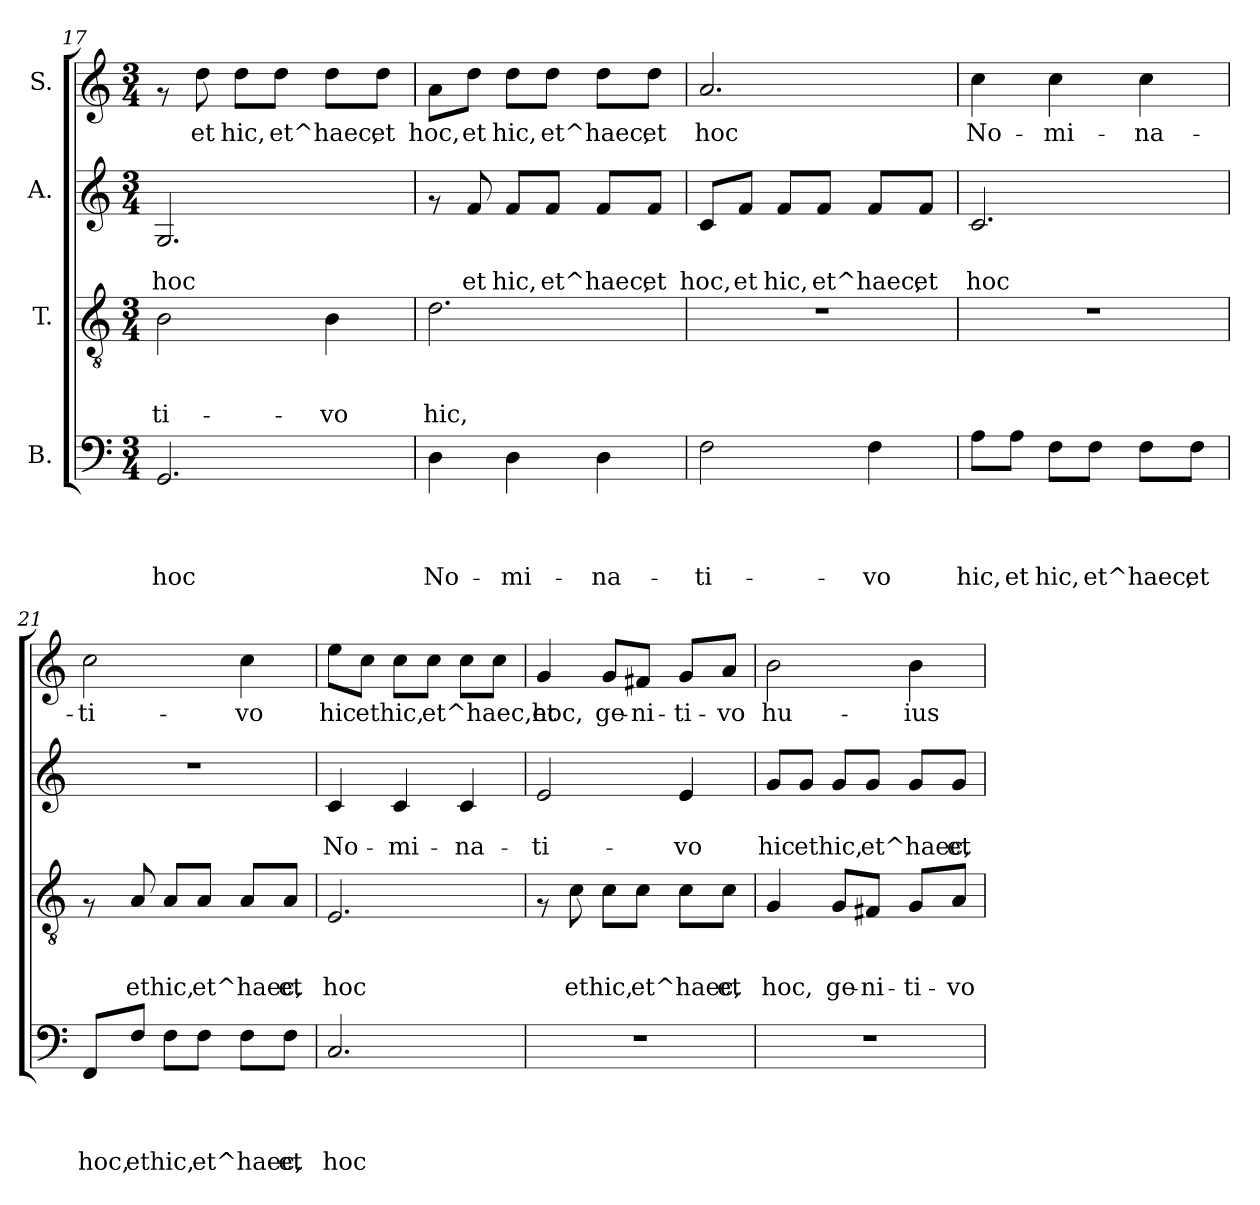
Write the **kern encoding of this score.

**kern	**text	**text	**text	**text	**kern	**text	**text	**text	**kern	**text	**text	**kern	**text
*part4	*part4	*part4	*part4	*part4	*part3	*part3	*part3	*part3	*part2	*part2	*part2	*part1	*part1
*staff4	*staff4	*staff4	*staff4	*staff4	*staff3	*staff3	*staff3	*staff3	*staff2	*staff2	*staff2	*staff1	*staff1
*I"B.	*	*	*	*	*I"T.	*	*	*	*I"A.	*	*	*I"S.	*
*clefF4	*	*	*	*	*clefGv2	*	*	*	*clefG2	*	*	*clefG2	*
*k[]	*	*	*	*	*k[]	*	*	*	*k[]	*	*	*k[]	*
*C:	*	*	*	*	*C:	*	*	*	*C:	*	*	*C:	*
*M3/4	*	*	*	*	*M3/4	*	*	*	*M3/4	*	*	*M3/4	*
=17	=17	=17	=17	=17	=17	=17	=17	=17	=17	=17	=17	=17	=17
!	!	!	!	!LO:LY:b	!	!	!	!LO:LY:b	!	!	!LO:LY:b	!	!
2.GG/	.	.	.	hoc	2B\	.	.	-ti-	2.G/	.	hoc	8rf	.
!	!	!	!	!	!	!	!	!	!	!	!	!	!LO:LY:b
.	.	.	.	.	.	.	.	.	.	.	.	8dd\	et
!	!	!	!	!	!	!	!	!	!	!	!	!	!LO:LY:b
.	.	.	.	.	.	.	.	.	.	.	.	8dd\L	hic,
!	!	!	!	!	!	!	!	!	!	!	!	!	!LO:LY:b
.	.	.	.	.	.	.	.	.	.	.	.	8dd\J	et^haec,
!	!	!	!	!	!	!	!	!LO:LY:b	!	!	!	!	!
.	.	.	.	.	4B\	.	.	-vo	.	.	.	8dd\L	.
!	!	!	!	!	!	!	!	!	!	!	!	!	!LO:LY:b
.	.	.	.	.	.	.	.	.	.	.	.	8dd\J	et
=18	=18	=18	=18	=18	=18	=18	=18	=18	=18	=18	=18	=18	=18
!	!	!	!	!LO:LY:b	!	!	!	!LO:LY:b	!	!	!	!	!LO:LY:b
4D\	.	.	.	No-	2.d\	.	.	hic,	8rf	.	.	8a\L	hoc,
!	!	!	!	!	!	!	!	!	!	!	!LO:LY:b	!	!LO:LY:b
.	.	.	.	.	.	.	.	.	8f/	.	et	8dd\J	et
!	!	!	!	!LO:LY:b	!	!	!	!	!	!	!LO:LY:b	!	!LO:LY:b
4D\	.	.	.	-mi-	.	.	.	.	8f/L	.	hic,	8dd\L	hic,
!	!	!	!	!	!	!	!	!	!	!	!LO:LY:b	!	!LO:LY:b
.	.	.	.	.	.	.	.	.	8f/J	.	et^haec,	8dd\J	et^haec,
!	!	!	!	!LO:LY:b	!	!	!	!	!	!	!	!	!
4D\	.	.	.	-na-	.	.	.	.	8f/L	.	.	8dd\L	.
!	!	!	!	!	!	!	!	!	!	!	!LO:LY:b	!	!LO:LY:b
.	.	.	.	.	.	.	.	.	8f/J	.	et	8dd\J	et
=19	=19	=19	=19	=19	=19	=19	=19	=19	=19	=19	=19	=19	=19
!	!	!	!	!LO:LY:b	!	!	!	!	!	!	!LO:LY:b	!	!LO:LY:b
2F\	.	.	.	-ti-	2.r	.	.	.	8c/L	.	hoc,	2.a/	hoc
!	!	!	!	!	!	!	!	!	!	!	!LO:LY:b	!	!
.	.	.	.	.	.	.	.	.	8f/J	.	et	.	.
!	!	!	!	!	!	!	!	!	!	!	!LO:LY:b	!	!
.	.	.	.	.	.	.	.	.	8f/L	.	hic,	.	.
!	!	!	!	!	!	!	!	!	!	!	!LO:LY:b	!	!
.	.	.	.	.	.	.	.	.	8f/J	.	et^haec,	.	.
!	!	!	!	!LO:LY:b	!	!	!	!	!	!	!	!	!
4F\	.	.	.	-vo	.	.	.	.	8f/L	.	.	.	.
!	!	!	!	!	!	!	!	!	!	!	!LO:LY:b	!	!
.	.	.	.	.	.	.	.	.	8f/J	.	et	.	.
!!LO:PB:g=z
=20	=20	=20	=20	=20	=20	=20	=20	=20	=20	=20	=20	=20	=20
!	!	!	!	!LO:LY:b	!	!	!	!	!	!	!LO:LY:b	!	!LO:LY:b
8A\L	.	.	.	hic,	2.r	.	.	.	2.c/	.	hoc	4cc\	No-
!	!	!	!	!LO:LY:b	!	!	!	!	!	!	!	!	!
8A\J	.	.	.	et	.	.	.	.	.	.	.	.	.
!	!	!	!	!LO:LY:b	!	!	!	!	!	!	!	!	!LO:LY:b
8F\L	.	.	.	hic,	.	.	.	.	.	.	.	4cc\	-mi-
!	!	!	!	!LO:LY:b	!	!	!	!	!	!	!	!	!
8F\J	.	.	.	et^haec,	.	.	.	.	.	.	.	.	.
!	!	!	!	!	!	!	!	!	!	!	!	!	!LO:LY:b
8F\L	.	.	.	.	.	.	.	.	.	.	.	4cc\	-na-
!	!	!	!	!LO:LY:b	!	!	!	!	!	!	!	!	!
8F\J	.	.	.	et	.	.	.	.	.	.	.	.	.
=21	=21	=21	=21	=21	=21	=21	=21	=21	=21	=21	=21	=21	=21
!	!	!	!	!LO:LY:b	!	!	!	!	!	!	!	!	!LO:LY:b
8FF/L	.	.	.	hoc,	8rF	.	.	.	2.r	.	.	2cc\	-ti-
!	!	!	!	!LO:LY:b	!	!	!	!LO:LY:b	!	!	!	!	!
8F/J	.	.	.	et	8A/	.	.	et	.	.	.	.	.
!	!	!	!	!LO:LY:b	!	!	!	!LO:LY:b	!	!	!	!	!
8F\L	.	.	.	hic,	8A/L	.	.	hic,	.	.	.	.	.
!	!	!	!	!LO:LY:b	!	!	!	!LO:LY:b	!	!	!	!	!
8F\J	.	.	.	et^haec,	8A/J	.	.	et^haec,	.	.	.	.	.
!	!	!	!	!	!	!	!	!	!	!	!	!	!LO:LY:b
8F\L	.	.	.	.	8A/L	.	.	.	.	.	.	4cc\	-vo
!	!	!	!	!LO:LY:b	!	!	!	!LO:LY:b	!	!	!	!	!
8F\J	.	.	.	et	8A/J	.	.	et	.	.	.	.	.
=22	=22	=22	=22	=22	=22	=22	=22	=22	=22	=22	=22	=22	=22
!	!	!	!	!LO:LY:b	!	!	!	!LO:LY:b	!	!	!LO:LY:b	!	!LO:LY:b
2.C/	.	.	.	hoc	2.E/	.	.	hoc	4c/	.	No-	8ee\L	hic
!	!	!	!	!	!	!	!	!	!	!	!	!	!LO:LY:b
.	.	.	.	.	.	.	.	.	.	.	.	8cc\J	et
!	!	!	!	!	!	!	!	!	!	!	!LO:LY:b	!	!LO:LY:b
.	.	.	.	.	.	.	.	.	4c/	.	-mi-	8cc\L	hic,
!	!	!	!	!	!	!	!	!	!	!	!	!	!LO:LY:b
.	.	.	.	.	.	.	.	.	.	.	.	8cc\J	et^haec,et
!	!	!	!	!	!	!	!	!	!	!	!LO:LY:b	!	!
.	.	.	.	.	.	.	.	.	4c/	.	-na-	8cc\L	.
.	.	.	.	.	.	.	.	.	.	.	.	8cc\J	.
=23	=23	=23	=23	=23	=23	=23	=23	=23	=23	=23	=23	=23	=23
!	!	!	!	!	!	!	!	!	!	!	!LO:LY:b	!	!LO:LY:b
2.r	.	.	.	.	8rF	.	.	.	2e/	.	-ti-	4g/	hoc,
!	!	!	!	!	!	!	!	!LO:LY:b	!	!	!	!	!
.	.	.	.	.	8c\	.	.	et	.	.	.	.	.
!	!	!	!	!	!	!	!	!LO:LY:b	!	!	!	!	!LO:LY:b
.	.	.	.	.	8c\L	.	.	hic,	.	.	.	8g/L	ge-
!	!	!	!	!	!	!	!	!LO:LY:b	!	!	!	!	!LO:LY:b
.	.	.	.	.	8c\J	.	.	et^haec,	.	.	.	8f#X/J	-ni-
!	!	!	!	!	!	!	!	!	!	!	!LO:LY:b	!	!LO:LY:b
.	.	.	.	.	8c\L	.	.	.	4e/	.	-vo	8g/L	-ti-
!	!	!	!	!	!	!	!	!LO:LY:b	!	!	!	!	!LO:LY:b
.	.	.	.	.	8c\J	.	.	et	.	.	.	8a/J	-vo
=24	=24	=24	=24	=24	=24	=24	=24	=24	=24	=24	=24	=24	=24
!	!	!	!	!	!	!	!	!LO:LY:b	!	!	!LO:LY:b	!	!LO:LY:b
2.r	.	.	.	.	4G/	.	.	hoc,	8g/L	.	hic	2b\	hu-
!	!	!	!	!	!	!	!	!	!	!	!LO:LY:b	!	!
.	.	.	.	.	.	.	.	.	8g/J	.	et	.	.
!	!	!	!	!	!	!	!	!LO:LY:b	!	!	!LO:LY:b	!	!
.	.	.	.	.	8G/L	.	.	ge-	8g/L	.	hic,	.	.
!	!	!	!	!	!	!	!	!LO:LY:b	!	!	!LO:LY:b	!	!
.	.	.	.	.	8F#X/J	.	.	-ni-	8g/J	.	et^haec,	.	.
!	!	!	!	!	!	!	!	!LO:LY:b	!	!	!	!	!LO:LY:b
.	.	.	.	.	8G/L	.	.	-ti-	8g/L	.	.	4b\	-ius
!	!	!	!	!	!	!	!	!LO:LY:b	!	!	!LO:LY:b	!	!
.	.	.	.	.	8A/J	.	.	-vo	8g/J	.	et	.	.
=	=	=	=	=	=	=	=	=	=	=	=	=	=
*-	*-	*-	*-	*-	*-	*-	*-	*-	*-	*-	*-	*-	*-
